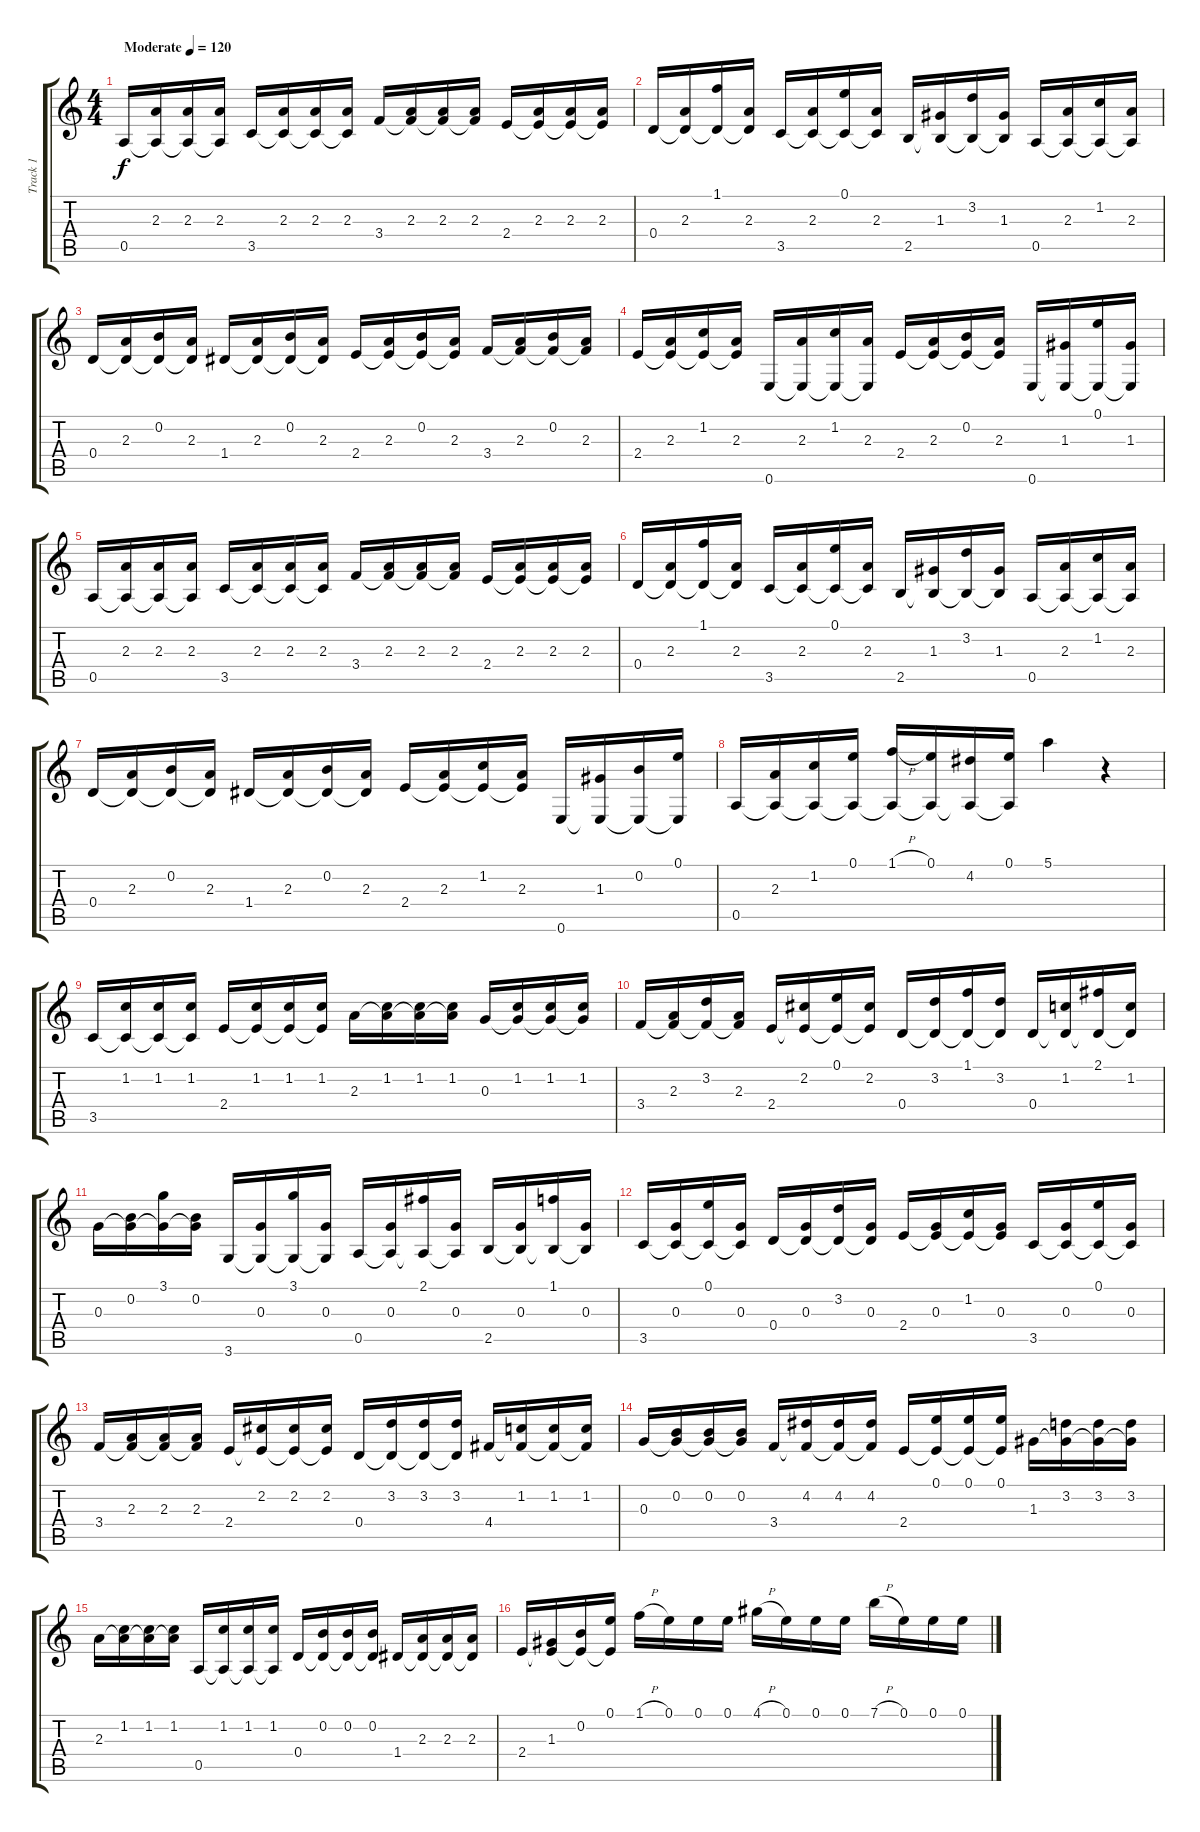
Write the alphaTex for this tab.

\track ("Track 1" "Track 1") {instrument acousticguitarsteel}
\staff {score tabs}
\tuning (E4 B3 G3 D3 A2 E2) {hide}
\ts (4 4)
\tempo (120 "Moderate")
\clef g2
\ks c
0.5.16{dy f instrument acousticguitarsteel} (2.3 0.5{t}).16 (2.3 0.5{t}).16 (2.3 0.5{t}).16 3.5.16 (2.3 3.5{t}).16 (2.3 3.5{t}).16 (2.3 3.5{t}).16 3.4.16 (2.3 3.4{t}).16 (2.3 3.4{t}).16 (2.3 3.4{t}).16 2.4.16 (2.3 2.4{t}).16 (2.3 2.4{t}).16 (2.3 2.4{t}).16 |
0.4.16 (2.3 0.4{t}).16 (1.1 0.4{t}).16 (2.3 0.4{t}).16 3.5.16 (2.3 3.5{t}).16 (0.1 3.5{t}).16 (2.3 3.5{t}).16 2.5.16 (1.3 2.5{t}).16 (3.2 2.5{t}).16 (1.3 2.5{t}).16 0.5.16 (2.3 0.5{t}).16 (1.2 0.5{t}).16 (2.3 0.5{t}).16 |
0.4.16 (2.3 0.4{t}).16 (0.2 0.4{t}).16 (2.3 0.4{t}).16 1.4.16 (2.3 1.4{t}).16 (0.2 1.4{t}).16 (2.3 1.4{t}).16 2.4.16 (2.3 2.4{t}).16 (0.2 2.4{t}).16 (2.3 2.4{t}).16 3.4.16 (2.3 3.4{t}).16 (0.2 3.4{t}).16 (2.3 3.4{t}).16 |
2.4.16 (2.3 2.4{t}).16 (1.2 2.4{t}).16 (2.3 2.4{t}).16 0.6.16 (2.3 0.6{t}).16 (1.2 0.6{t}).16 (2.3 0.6{t}).16 2.4.16 (2.3 2.4{t}).16 (0.2 2.4{t}).16 (2.3 2.4{t}).16 0.6.16 (1.3 0.6{t}).16 (0.1 0.6{t}).16 (1.3 0.6{t}).16 |
0.5.16 (2.3 0.5{t}).16 (2.3 0.5{t}).16 (2.3 0.5{t}).16 3.5.16 (2.3 3.5{t}).16 (2.3 3.5{t}).16 (2.3 3.5{t}).16 3.4.16 (2.3 3.4{t}).16 (2.3 3.4{t}).16 (2.3 3.4{t}).16 2.4.16 (2.3 2.4{t}).16 (2.3 2.4{t}).16 (2.3 2.4{t}).16 |
0.4.16 (2.3 0.4{t}).16 (1.1 0.4{t}).16 (2.3 0.4{t}).16 3.5.16 (2.3 3.5{t}).16 (0.1 3.5{t}).16 (2.3 3.5{t}).16 2.5.16 (1.3 2.5{t}).16 (3.2 2.5{t}).16 (1.3 2.5{t}).16 0.5.16 (2.3 0.5{t}).16 (1.2 0.5{t}).16 (2.3 0.5{t}).16 |
0.4.16 (2.3 0.4{t}).16 (0.2 0.4{t}).16 (2.3 0.4{t}).16 1.4.16 (2.3 1.4{t}).16 (0.2 1.4{t}).16 (2.3 1.4{t}).16 2.4.16 (2.3 2.4{t}).16 (1.2 2.4{t}).16 (2.3 2.4{t}).16 0.6.16 (1.3 0.6{t}).16 (0.2 0.6{t}).16 (0.1 0.6{t}).16 |
0.5.16 (2.3 0.5{t}).16 (1.2 0.5{t}).16 (0.1 0.5{t}).16 (1.1{h} 0.5{t}).16 (0.1 0.5{t}).16 (4.2 0.5{t}).16 (0.1 0.5{t}).16 5.1.4 r.4 |
3.5.16 (1.2 3.5{t}).16 (1.2 3.5{t}).16 (1.2 3.5{t}).16 2.4.16 (1.2 2.4{t}).16 (1.2 2.4{t}).16 (1.2 2.4{t}).16 2.3.16 (1.2 2.3{t}).16 (1.2 2.3{t}).16 (1.2 2.3{t}).16 0.3.16 (1.2 0.3{t}).16 (1.2 0.3{t}).16 (1.2 0.3{t}).16 |
3.4.16 (2.3 3.4{t}).16 (3.2 3.4{t}).16 (2.3 3.4{t}).16 2.4.16 (2.2 2.4{t}).16 (0.1 2.4{t}).16 (2.2 2.4{t}).16 0.4.16 (3.2 0.4{t}).16 (1.1 0.4{t}).16 (3.2 0.4{t}).16 0.4.16 (1.2 0.4{t}).16 (2.1 0.4{t}).16 (1.2 0.4{t}).16 |
0.3.16 (0.2 0.3{t}).16 (3.1 0.3{t}).16 (0.2 0.3{t}).16 3.6.16 (0.3 3.6{t}).16 (3.1 3.6{t}).16 (0.3 3.6{t}).16 0.5.16 (0.3 0.5{t}).16 (2.1 0.5{t}).16 (0.3 0.5{t}).16 2.5.16 (0.3 2.5{t}).16 (1.1 2.5{t}).16 (0.3 2.5{t}).16 |
3.5.16 (0.3 3.5{t}).16 (0.1 3.5{t}).16 (0.3 3.5{t}).16 0.4.16 (0.3 0.4{t}).16 (3.2 0.4{t}).16 (0.3 0.4{t}).16 2.4.16 (0.3 2.4{t}).16 (1.2 2.4{t}).16 (0.3 2.4{t}).16 3.5.16 (0.3 3.5{t}).16 (0.1 3.5{t}).16 (0.3 3.5{t}).16 |
3.4.16 (2.3 3.4{t}).16 (2.3 3.4{t}).16 (2.3 3.4{t}).16 2.4.16 (2.2 2.4{t}).16 (2.2 2.4{t}).16 (2.2 2.4{t}).16 0.4.16 (3.2 0.4{t}).16 (3.2 0.4{t}).16 (3.2 0.4{t}).16 4.4.16 (1.2 4.4{t}).16 (1.2 4.4{t}).16 (1.2 4.4{t}).16 |
0.3.16 (0.2 0.3{t}).16 (0.2 0.3{t}).16 (0.2 0.3{t}).16 3.4.16 (4.2 3.4{t}).16 (4.2 3.4{t}).16 (4.2 3.4{t}).16 2.4.16 (0.1 2.4{t}).16 (0.1 2.4{t}).16 (0.1 2.4{t}).16 1.3.16 (3.2 1.3{t}).16 (3.2 1.3{t}).16 (3.2 1.3{t}).16 |
2.3.16 (1.2 2.3{t}).16 (1.2 2.3{t}).16 (1.2 2.3{t}).16 0.5.16 (1.2 0.5{t}).16 (1.2 0.5{t}).16 (1.2 0.5{t}).16 0.4.16 (0.2 0.4{t}).16 (0.2 0.4{t}).16 (0.2 0.4{t}).16 1.4.16 (2.3 1.4{t}).16 (2.3 1.4{t}).16 (2.3 1.4{t}).16 |
2.4.16 (1.3 2.4{t}).16 (0.2 2.4{t}).16 (0.1 2.4{t}).16 1.1{h}.16 0.1.16 0.1.16 0.1.16 4.1{h}.16 0.1.16 0.1.16 0.1.16 7.1{h}.16 0.1.16 0.1.16 0.1.16
